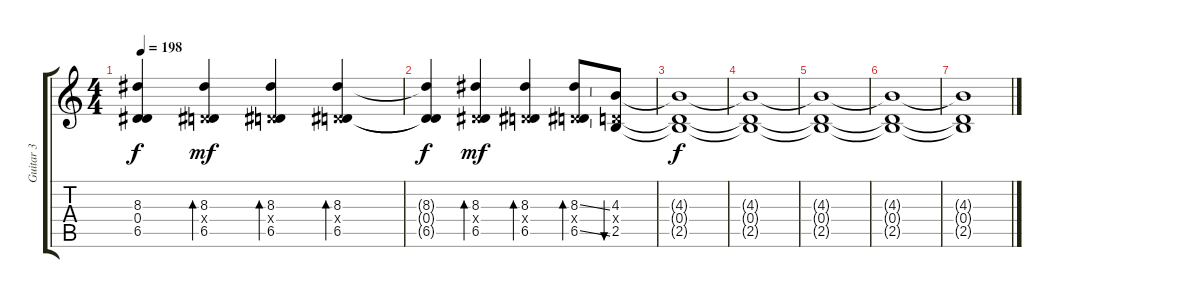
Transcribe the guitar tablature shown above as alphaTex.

\track ("Guitar 3" "Guitar 3") {instrument overdrivenguitar}
\staff {score tabs}
\tuning (E4 B3 G3 D3 A2 E2) {hide}
\ts (4 4)
\tempo 198
\clef g2
\ks c
(8.3{t} 0.4{t} 6.5{t}).4{dy f} (8.3 0.4{x} 6.5).4{bd 30 dy mf} (8.3 0.4{x} 6.5).4{bd 30} (8.3 0.4{x} 6.5).4{bd 30} |
(8.3{t} 0.4{t} 6.5{t}).4{dy f} (8.3 0.4{x} 6.5).4{bd 30 dy mf} (8.3 0.4{x} 6.5).4{bd 30} (8.3{ss} 0.4{x} 6.5{ss}).8{bd 30} (4.3 0.4{x} 2.5).8{bu 30} |
(4.3{t} 0.4{t} 2.5{t}).1{dy f volume 0} |
(4.3{t} 0.4{t} 2.5{t}).1 |
(4.3{t} 0.4{t} 2.5{t}).1 |
(4.3{t} 0.4{t} 2.5{t}).1 |
(4.3{t} 0.4{t} 2.5{t}).1
